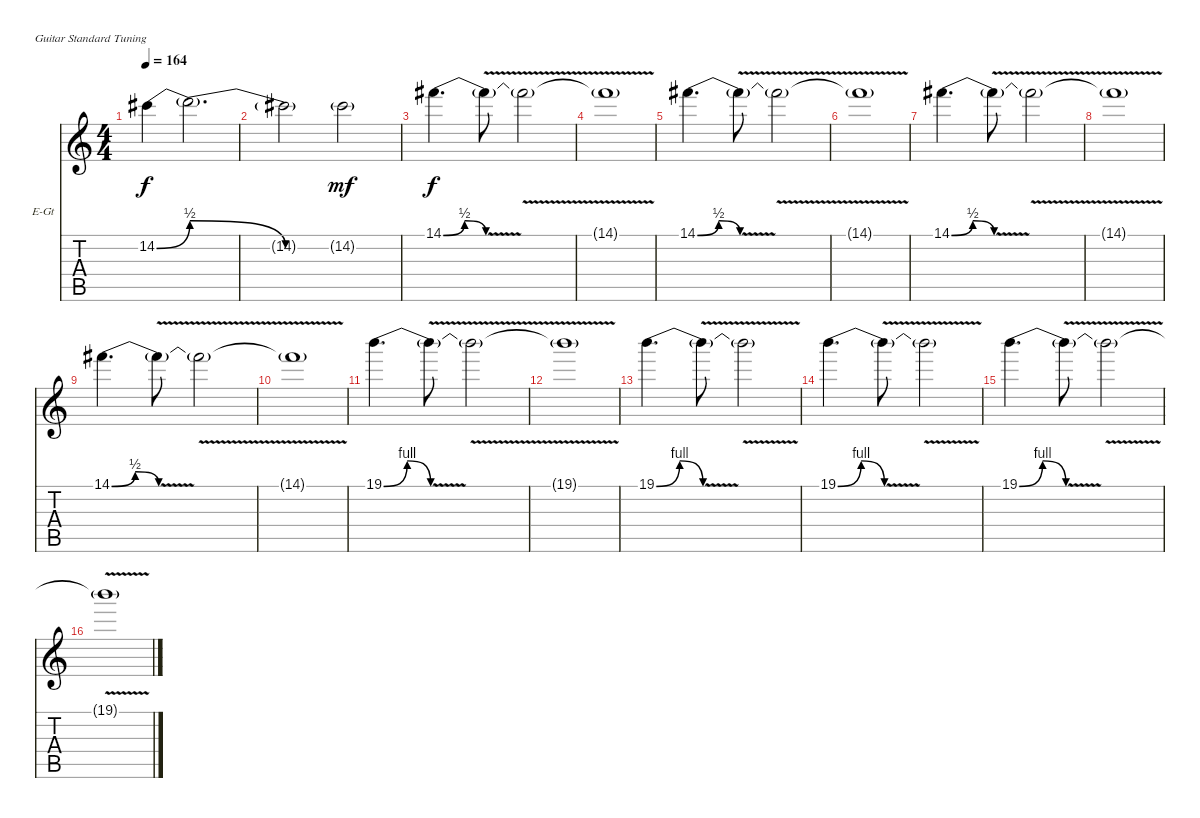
\defaultSystemsLayout 4
\bracketExtendMode nobrackets
\firstSystemTrackNameOrientation horizontal
\otherSystemsTrackNameOrientation horizontal
\track ("Mike McCready (Drive)" "E-Gt") {instrument overdrivenguitar}
\staff {score tabs}
\tuning (E4 B3 G3 D3 A2 E2)
\ts (4 4)
\tempo 164
\clef g2
\ks c
14.2{be (bend 0 0 60 2)}.4{dy f} 14.2{be (release 0 2 60 0) t}.2{d} |
14.2{be (hold 0 0 60 0) t}.2 14.2{g}.2{dy mf} |
14.1{be (bendrelease 0 0 30 2 30 2 60 0)}.4{d dy f} 14.1{v t}.8 14.1{v t}.2 |
14.1{v t}.1 |
14.1{be (bendrelease 0 0 30 2 30 2 60 0)}.4{d} 14.1{v t}.8 14.1{v t}.2 |
14.1{v t}.1 |
14.1{be (bendrelease 0 0 30 2 30 2 60 0)}.4{d} 14.1{v t}.8 14.1{v t}.2 |
14.1{v t}.1 |
14.1{be (bendrelease 0 0 30 2 30 2 60 0)}.4{d} 14.1{v t}.8 14.1{v t}.2 |
14.1{v t}.1 |
19.1{be (bendrelease 0 0 30 4 30 4 60 0)}.4{d} 19.1{v t}.8 19.1{v t}.2 |
19.1{v t}.1 |
19.1{be (bendrelease 0 0 30 4 30 4 60 0)}.4{d} 19.1{v t}.8 19.1{v t}.2 |
19.1{be (bendrelease 0 0 30 4 30 4 60 0)}.4{d} 19.1{v t}.8 19.1{v t}.2 |
19.1{be (bendrelease 0 0 30 4 30 4 60 0)}.4{d} 19.1{v t}.8 19.1{v t}.2 |
19.1{v t}.1
